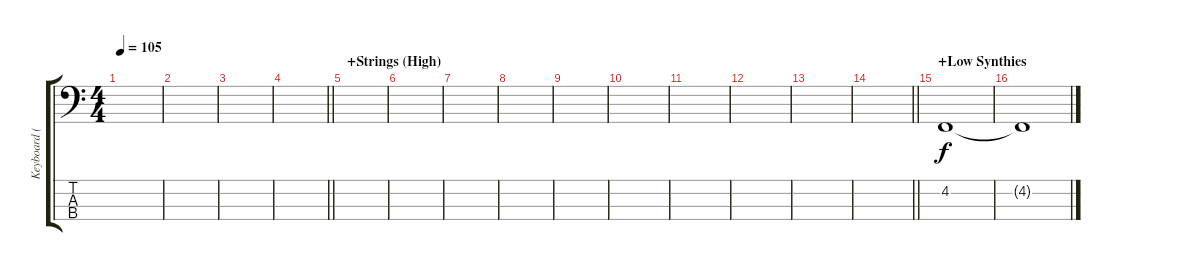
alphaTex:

\track ("Keyboard (Low 1)" "Keyboard (") {instrument lead6voice}
\staff {score tabs}
\tuning (Gb2 Db2 Ab1 Db1) {hide}
\ts (4 4)
\tempo 105
\clef f4
\ks c
|
|
|
\barLineRight lightlight
|
\section ("" "+Strings (High)")
|
|
|
|
|
|
|
|
|
\barLineRight lightlight
|
\section ("" "+Low Synthies")
4.2.1 |
4.2{t}.1
